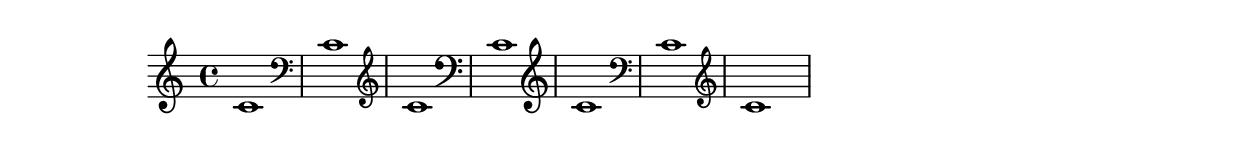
%% Do not edit this file; it is automatically
%% generated from LSR http://lsr.dsi.unimi.it
%% This file is in the public domain.
\version "2.12.2"

\header {
  lsrtags = "pitches, tweaks-and-overrides"

%% Translation of GIT committish: fa19277d20f8ab0397c560eb0e7b814bd804ecec
  texidoces = "
Cuando se produce un cambio de clave, el símbolo de clave se imprime a
un tamaño menor que la clave inicial.  Esto se puede ajustar con
@code{full-size-change}.

"
  doctitlees = "Mantener el tamaño del símbolo en los cambios de clave"



  texidoc = "
When a clef is changed, the clef sign displayed is smaller than the
initial clef.  This can be overridden with @code{full-size-change}.

"
  doctitle = "Keep change clefs full sized"
} % begin verbatim

\relative c' {
  \clef "treble"
  c1
  \clef "bass"
  c1
  \clef "treble"
  c1
  \override Staff.Clef #'full-size-change = ##t
  \clef "bass"
  c1
  \clef "treble"
  c1
  \revert Staff.Clef #'full-size-change
  \clef "bass"
  c1
  \clef "treble"
  c1
}

